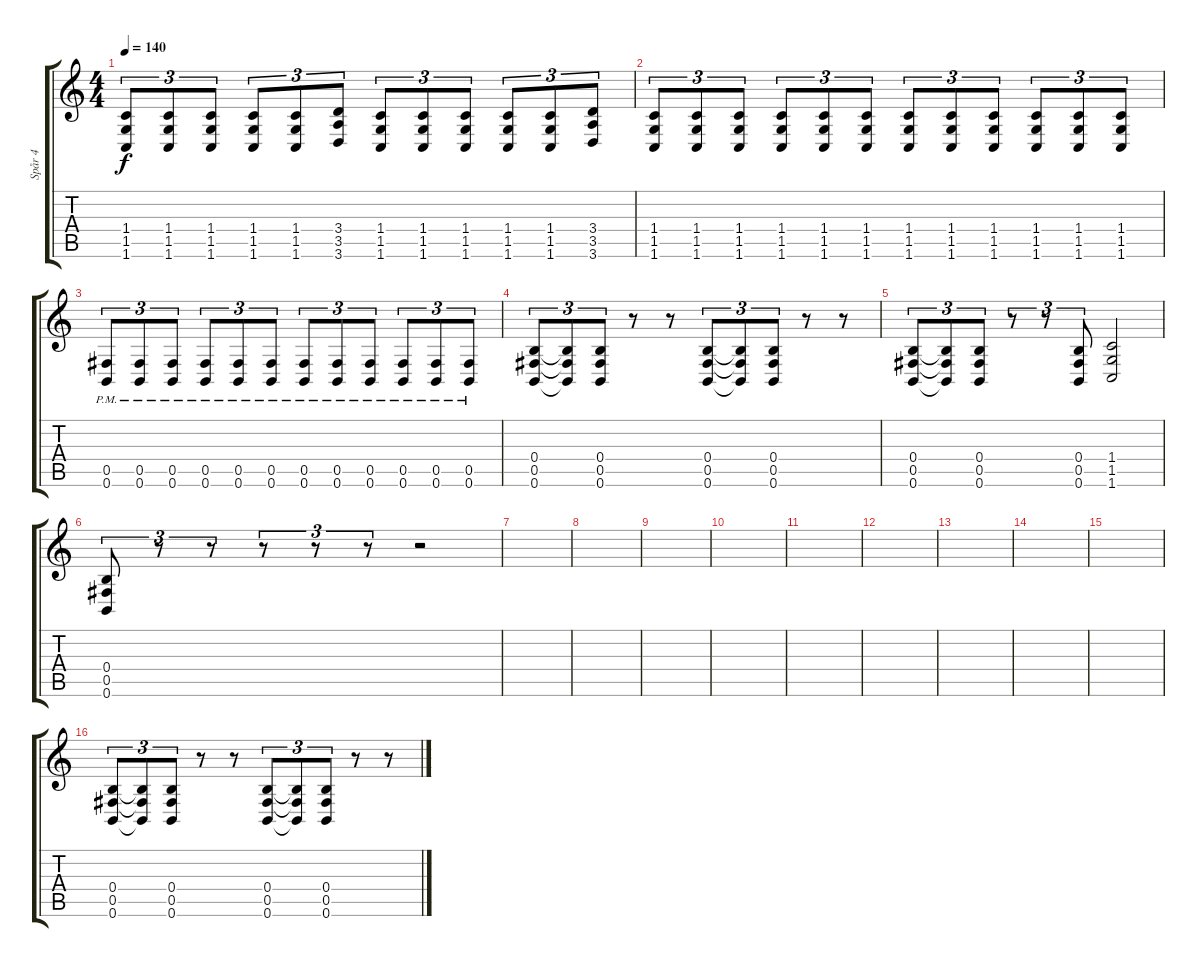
\track ("Spår 4" "Spår 4") {instrument distortionguitar}
\staff {score tabs}
\tuning (Db4 Ab3 E3 B2 Gb2 B1) {hide}
\ts (4 4)
\tempo 140
\clef g2
\ks c
(1.4 1.5 1.6).8{tu (3 2) dy f} (1.4 1.5 1.6).8{tu (3 2)} (1.4 1.5 1.6).8{tu (3 2)} (1.4 1.5 1.6).8{tu (3 2)} (1.4 1.5 1.6).8{tu (3 2)} (3.4 3.5 3.6).8{tu (3 2)} (1.4 1.5 1.6).8{tu (3 2)} (1.4 1.5 1.6).8{tu (3 2)} (1.4 1.5 1.6).8{tu (3 2)} (1.4 1.5 1.6).8{tu (3 2)} (1.4 1.5 1.6).8{tu (3 2)} (3.4 3.5 3.6).8{tu (3 2)} |
(1.4 1.5 1.6).8{tu (3 2)} (1.4 1.5 1.6).8{tu (3 2)} (1.4 1.5 1.6).8{tu (3 2)} (1.4 1.5 1.6).8{tu (3 2)} (1.4 1.5 1.6).8{tu (3 2)} (1.4 1.5 1.6).8{tu (3 2)} (1.4 1.5 1.6).8{tu (3 2)} (1.4 1.5 1.6).8{tu (3 2)} (1.4 1.5 1.6).8{tu (3 2)} (1.4 1.5 1.6).8{tu (3 2)} (1.4 1.5 1.6).8{tu (3 2)} (1.4 1.5 1.6).8{tu (3 2)} |
(0.5{pm} 0.6{pm}).8{tu (3 2)} (0.5{pm} 0.6{pm}).8{tu (3 2)} (0.5{pm} 0.6{pm}).8{tu (3 2)} (0.5{pm} 0.6{pm}).8{tu (3 2)} (0.5{pm} 0.6{pm}).8{tu (3 2)} (0.5{pm} 0.6{pm}).8{tu (3 2)} (0.5{pm} 0.6{pm}).8{tu (3 2)} (0.5{pm} 0.6{pm}).8{tu (3 2)} (0.5{pm} 0.6{pm}).8{tu (3 2)} (0.5{pm} 0.6{pm}).8{tu (3 2)} (0.5{pm} 0.6{pm}).8{tu (3 2)} (0.5{pm} 0.6{pm}).8{tu (3 2)} |
(0.4 0.5 0.6).8{tu (3 2)} (0.4{t} 0.5{t} 0.6{t}).8{tu (3 2)} (0.4 0.5 0.6).8{tu (3 2)} r.8 r.8 (0.4 0.5 0.6).8{tu (3 2)} (0.4{t} 0.5{t} 0.6{t}).8{tu (3 2)} (0.4 0.5 0.6).8{tu (3 2)} r.8 r.8 |
(0.4 0.5 0.6).8{tu (3 2)} (0.4{t} 0.5{t} 0.6{t}).8{tu (3 2)} (0.4 0.5 0.6).8{tu (3 2)} r.8{tu (3 2)} r.8{tu (3 2)} (0.4 0.5 0.6).8{tu (3 2)} (1.4 1.5 1.6).2 |
(0.4 0.5 0.6).8{tu (3 2)} r.8{tu (3 2)} r.8{tu (3 2)} r.8{tu (3 2)} r.8{tu (3 2)} r.8{tu (3 2)} r.2 |
|
|
|
|
|
|
|
|
|
(0.4 0.5 0.6).8{tu (3 2)} (0.4{t} 0.5{t} 0.6{t}).8{tu (3 2)} (0.4 0.5 0.6).8{tu (3 2)} r.8 r.8 (0.4 0.5 0.6).8{tu (3 2)} (0.4{t} 0.5{t} 0.6{t}).8{tu (3 2)} (0.4 0.5 0.6).8{tu (3 2)} r.8 r.8
